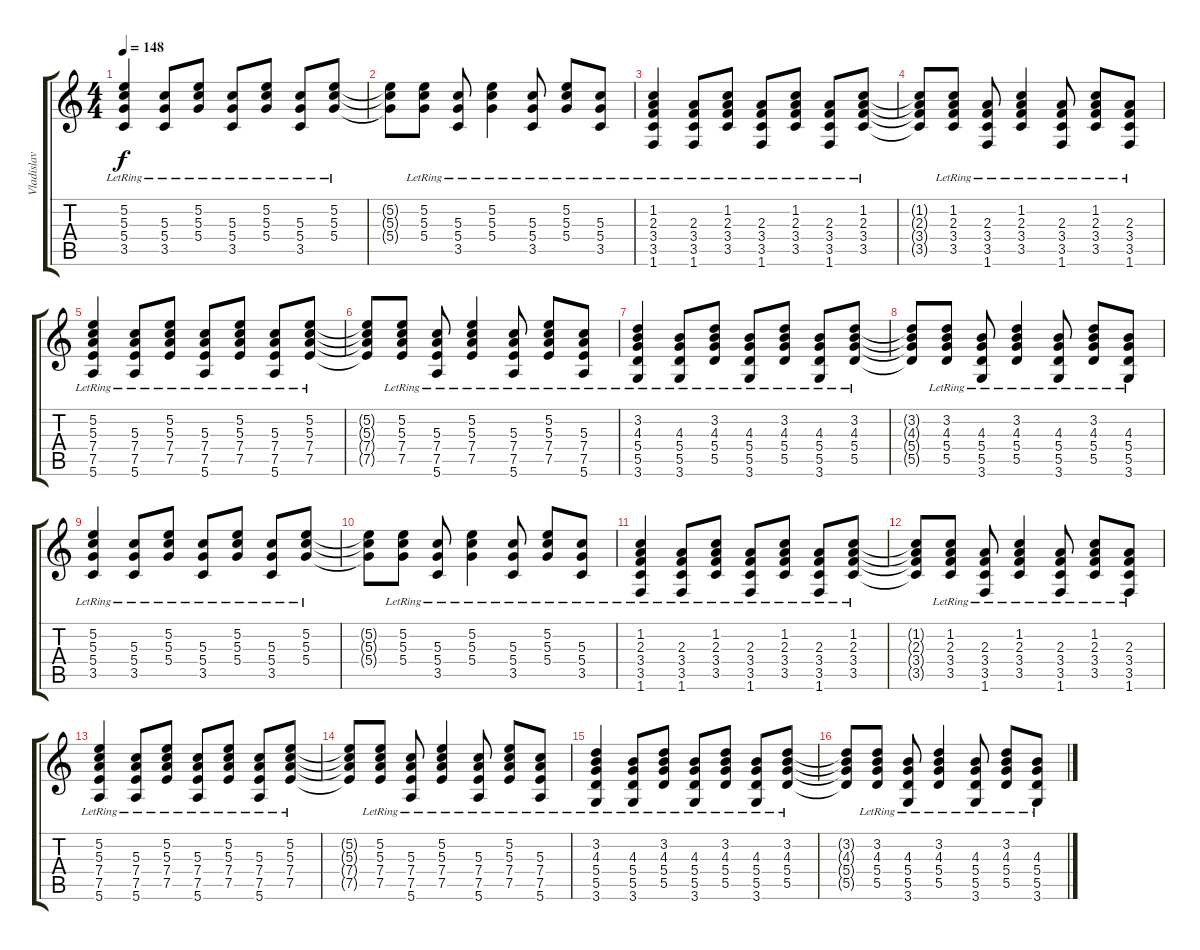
\track ("Vladislav Parshin" "Vladislav ") {instrument electricguitarclean}
\staff {score tabs}
\tuning (E4 B3 G3 D3 A2 E2) {hide}
\ts (4 4)
\tempo 148
\clef g2
\ks c
(5.2{lr} 5.3{lr} 5.4{lr} 3.5{lr}).4{dy f volume 6} (5.3{lr} 5.4{lr} 3.5{lr}).8 (5.2{lr} 5.3{lr} 5.4{lr}).8 (5.3{lr} 5.4{lr} 3.5{lr}).8 (5.2{lr} 5.3{lr} 5.4{lr}).8 (5.3{lr} 5.4{lr} 3.5{lr}).8 (5.2{lr} 5.3{lr} 5.4{lr}).8 |
(5.2{t} 5.3{t} 5.4{t}).8 (5.2{lr} 5.3{lr} 5.4{lr}).8 (5.3{lr} 5.4{lr} 3.5{lr}).8 (5.2{lr} 5.3{lr} 5.4{lr}).4 (5.3{lr} 5.4{lr} 3.5{lr}).8 (5.2{lr} 5.3{lr} 5.4{lr}).8 (5.3{lr} 5.4{lr} 3.5{lr}).8 |
(1.2{lr} 2.3{lr} 3.4{lr} 3.5{lr} 1.6{lr}).4 (2.3 3.4 3.5{lr} 1.6{lr}).8 (1.2{lr} 2.3{lr} 3.4{lr} 3.5{lr}).8 (2.3 3.4 3.5{lr} 1.6{lr}).8 (1.2{lr} 2.3{lr} 3.4{lr} 3.5{lr}).8 (2.3 3.4{lr} 3.5{lr} 1.6{lr}).8 (1.2{lr} 2.3{lr} 3.4{lr} 3.5{lr}).8 |
(1.2{t} 2.3{t} 3.4{t} 3.5{t}).8 (1.2{lr} 2.3{lr} 3.4{lr} 3.5{lr}).8 (2.3 3.4{lr} 3.5{lr} 1.6{lr}).8 (1.2{lr} 2.3{lr} 3.4{lr} 3.5{lr}).4 (2.3 3.4{lr} 3.5{lr} 1.6{lr}).8 (1.2{lr} 2.3{lr} 3.4{lr} 3.5{lr}).8 (2.3 3.4{lr} 3.5{lr} 1.6{lr}).8 |
(5.2{lr} 5.3{lr} 7.4{lr} 7.5{lr} 5.6{lr}).4{volume 4} (5.3{lr} 7.4{lr} 7.5{lr} 5.6{lr}).8 (5.2{lr} 5.3{lr} 7.4{lr} 7.5{lr}).8 (5.3{lr} 7.4{lr} 7.5{lr} 5.6{lr}).8 (5.2{lr} 5.3{lr} 7.4{lr} 7.5{lr}).8 (5.3{lr} 7.4{lr} 7.5{lr} 5.6{lr}).8 (5.2{lr} 5.3{lr} 7.4{lr} 7.5{lr}).8 |
(5.2{t} 5.3{t} 7.4{t} 7.5{t}).8 (5.2{lr} 5.3{lr} 7.4{lr} 7.5{lr}).8 (5.3{lr} 7.4{lr} 7.5{lr} 5.6{lr}).8 (5.2{lr} 5.3{lr} 7.4{lr} 7.5{lr}).4 (5.3{lr} 7.4{lr} 7.5{lr} 5.6{lr}).8 (5.2{lr} 5.3{lr} 7.4{lr} 7.5{lr}).8 (5.3{lr} 7.4{lr} 7.5{lr} 5.6{lr}).8 |
(3.2{lr} 4.3{lr} 5.4{lr} 5.5{lr} 3.6{lr}).4 (4.3{lr} 5.4{lr} 5.5{lr} 3.6{lr}).8 (3.2{lr} 4.3{lr} 5.4{lr} 5.5{lr}).8 (4.3{lr} 5.4{lr} 5.5{lr} 3.6{lr}).8 (3.2{lr} 4.3{lr} 5.4{lr} 5.5{lr}).8 (4.3{lr} 5.4{lr} 5.5{lr} 3.6{lr}).8 (3.2{lr} 4.3{lr} 5.4{lr} 5.5{lr}).8 |
(3.2{t} 4.3{t} 5.4{t} 5.5{t}).8 (3.2{lr} 4.3{lr} 5.4{lr} 5.5{lr}).8 (4.3{lr} 5.4{lr} 5.5{lr} 3.6{lr}).8 (3.2{lr} 4.3{lr} 5.4{lr} 5.5{lr}).4 (4.3{lr} 5.4{lr} 5.5{lr} 3.6{lr}).8 (3.2{lr} 4.3{lr} 5.4{lr} 5.5{lr}).8 (4.3{lr} 5.4{lr} 5.5{lr} 3.6{lr}).8 |
(5.2{lr} 5.3{lr} 5.4{lr} 3.5{lr}).4{volume 2} (5.3{lr} 5.4{lr} 3.5{lr}).8 (5.2{lr} 5.3{lr} 5.4{lr}).8 (5.3{lr} 5.4{lr} 3.5{lr}).8 (5.2{lr} 5.3{lr} 5.4{lr}).8 (5.3{lr} 5.4{lr} 3.5{lr}).8 (5.2{lr} 5.3{lr} 5.4{lr}).8 |
(5.2{t} 5.3{t} 5.4{t}).8 (5.2{lr} 5.3{lr} 5.4{lr}).8 (5.3{lr} 5.4{lr} 3.5{lr}).8 (5.2{lr} 5.3{lr} 5.4{lr}).4 (5.3{lr} 5.4{lr} 3.5{lr}).8 (5.2{lr} 5.3{lr} 5.4{lr}).8 (5.3{lr} 5.4{lr} 3.5{lr}).8 |
(1.2{lr} 2.3{lr} 3.4{lr} 3.5{lr} 1.6{lr}).4 (2.3 3.4 3.5{lr} 1.6{lr}).8 (1.2{lr} 2.3{lr} 3.4{lr} 3.5{lr}).8 (2.3 3.4 3.5{lr} 1.6{lr}).8 (1.2{lr} 2.3{lr} 3.4{lr} 3.5{lr}).8 (2.3 3.4{lr} 3.5{lr} 1.6{lr}).8 (1.2{lr} 2.3{lr} 3.4{lr} 3.5{lr}).8 |
(1.2{t} 2.3{t} 3.4{t} 3.5{t}).8 (1.2{lr} 2.3{lr} 3.4{lr} 3.5{lr}).8 (2.3 3.4{lr} 3.5{lr} 1.6{lr}).8 (1.2{lr} 2.3{lr} 3.4{lr} 3.5{lr}).4 (2.3 3.4{lr} 3.5{lr} 1.6{lr}).8 (1.2{lr} 2.3{lr} 3.4{lr} 3.5{lr}).8 (2.3 3.4{lr} 3.5{lr} 1.6{lr}).8 |
(5.2{lr} 5.3{lr} 7.4{lr} 7.5{lr} 5.6{lr}).4{volume 0} (5.3{lr} 7.4{lr} 7.5{lr} 5.6{lr}).8 (5.2{lr} 5.3{lr} 7.4{lr} 7.5{lr}).8 (5.3{lr} 7.4{lr} 7.5{lr} 5.6{lr}).8 (5.2{lr} 5.3{lr} 7.4{lr} 7.5{lr}).8 (5.3{lr} 7.4{lr} 7.5{lr} 5.6{lr}).8 (5.2{lr} 5.3{lr} 7.4{lr} 7.5{lr}).8 |
(5.2{t} 5.3{t} 7.4{t} 7.5{t}).8 (5.2{lr} 5.3{lr} 7.4{lr} 7.5{lr}).8 (5.3{lr} 7.4{lr} 7.5{lr} 5.6{lr}).8 (5.2{lr} 5.3{lr} 7.4{lr} 7.5{lr}).4 (5.3{lr} 7.4{lr} 7.5{lr} 5.6{lr}).8 (5.2{lr} 5.3{lr} 7.4{lr} 7.5{lr}).8 (5.3{lr} 7.4{lr} 7.5{lr} 5.6{lr}).8 |
(3.2{lr} 4.3{lr} 5.4{lr} 5.5{lr} 3.6{lr}).4 (4.3{lr} 5.4{lr} 5.5{lr} 3.6{lr}).8 (3.2{lr} 4.3{lr} 5.4{lr} 5.5{lr}).8 (4.3{lr} 5.4{lr} 5.5{lr} 3.6{lr}).8 (3.2{lr} 4.3{lr} 5.4{lr} 5.5{lr}).8 (4.3{lr} 5.4{lr} 5.5{lr} 3.6{lr}).8 (3.2{lr} 4.3{lr} 5.4{lr} 5.5{lr}).8 |
(3.2{t} 4.3{t} 5.4{t} 5.5{t}).8 (3.2{lr} 4.3{lr} 5.4{lr} 5.5{lr}).8 (4.3{lr} 5.4{lr} 5.5{lr} 3.6{lr}).8 (3.2{lr} 4.3{lr} 5.4{lr} 5.5{lr}).4 (4.3{lr} 5.4{lr} 5.5{lr} 3.6{lr}).8 (3.2{lr} 4.3{lr} 5.4{lr} 5.5{lr}).8 (4.3{lr} 5.4{lr} 5.5{lr} 3.6{lr}).8
